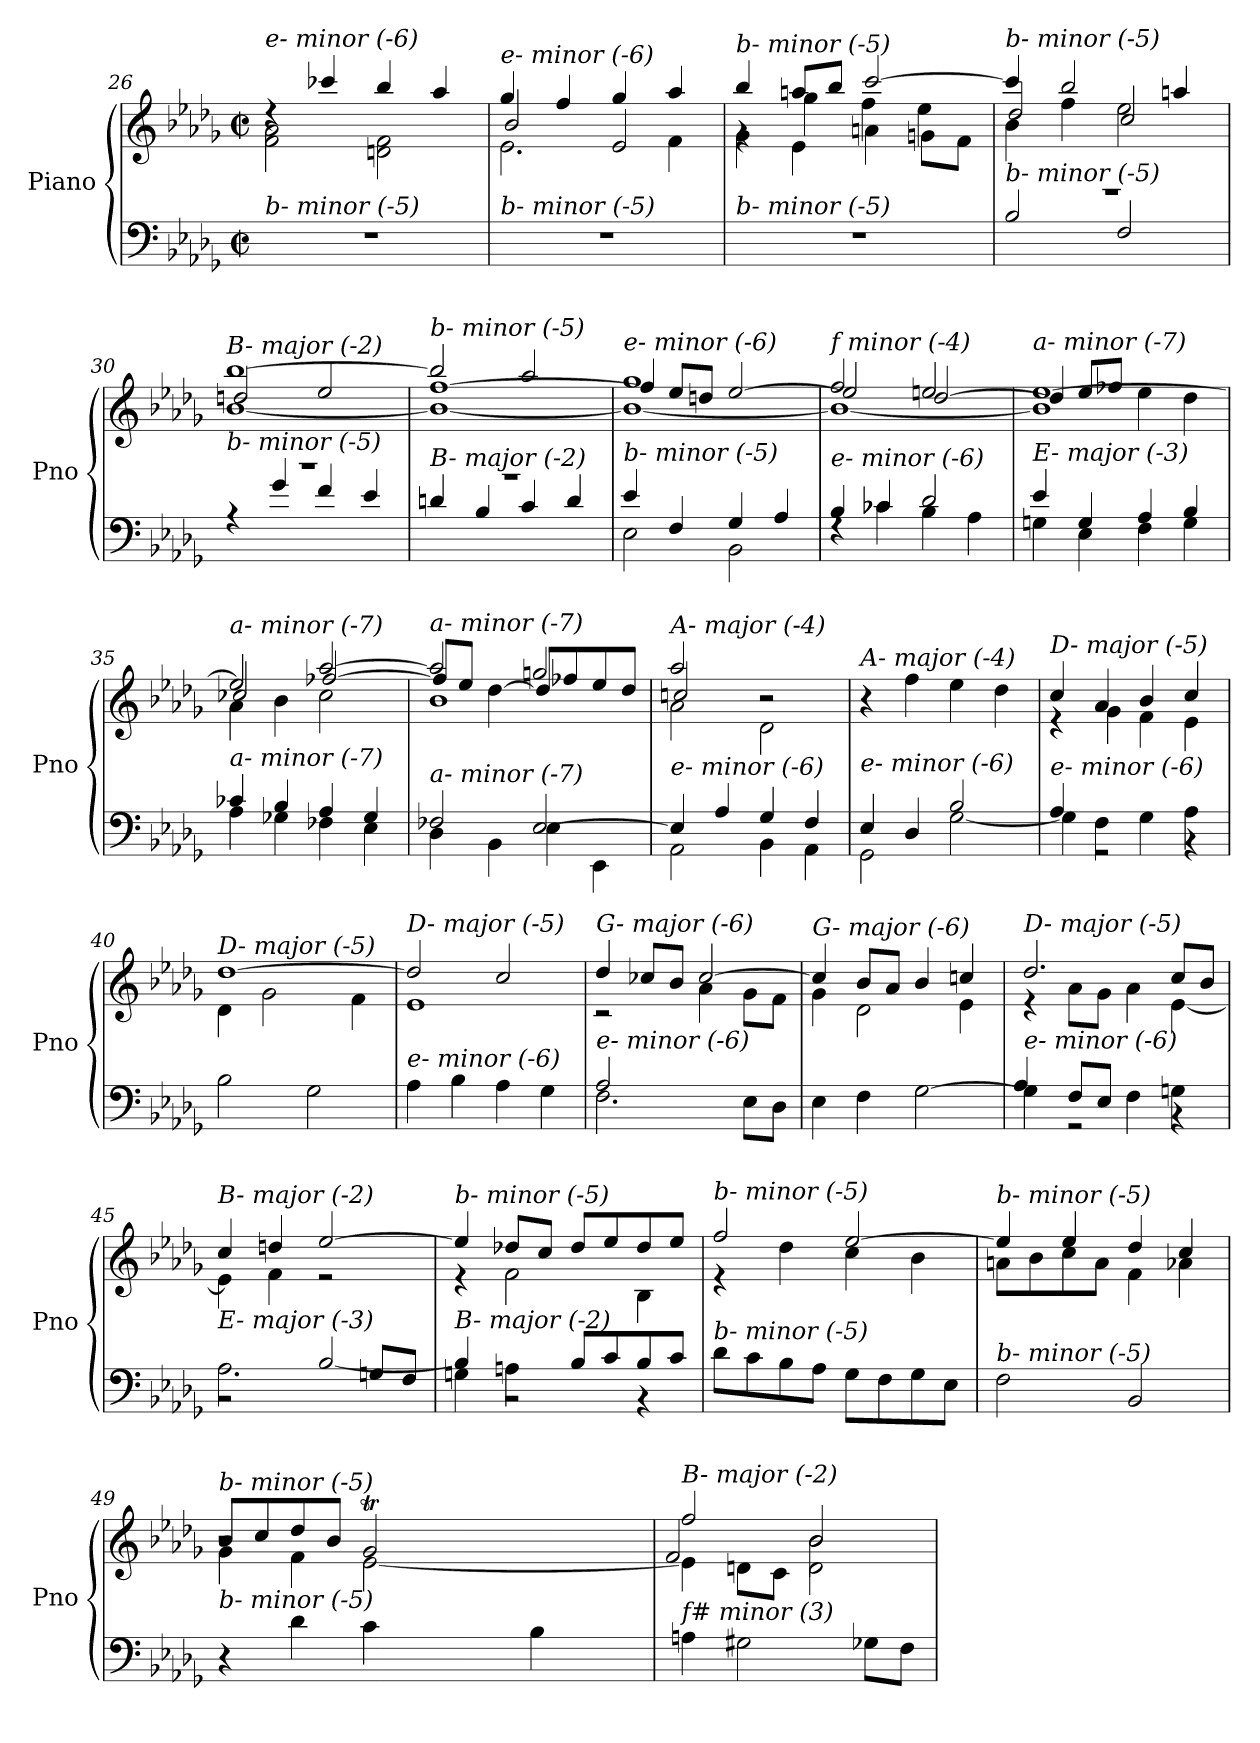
**kern	**kern
*part1	*part1
*staff2	*staff1
*I"Piano	*
*I'Pno	*
*clefF4	*clefG2
*k[b-e-a-d-g-]	*k[b-e-a-d-g-]
*M2/2	*M2/2
*met(c|)	*met(c|)
=26	=26
*	*^
!	!LO:TX:i:t=e- minor (-6)	!
!LO:TX:i:t=b- minor (-5)	!	!
1r	4rdd	2f\ 2a-\
.	4ccc-X/	.
.	4bb-/	2dn\ 2f\
.	4aa-/	.
=27	=27	=27
*	*	*^
!	!LO:TX:i:t=e- minor (-6)	!	!
!LO:TX:i:t=b- minor (-5)	!	!	!
1r	4gg-/	2.e-\	2b-/
.	4ff/	.	.
.	4gg-/	.	2e-/
.	4aa-/	4f\	.
=28	=28	=28	=28
!	!LO:TX:i:t=b- minor (-5)	!	!
!LO:TX:i:t=b- minor (-5)	!	!	!
1r	4bb-/	4g-\	4rg
.	8aan/L	4e-\	4gg-\
.	8bb-/J	.	.
.	[2ccc/	4an\	4ff\
.	.	8gn\L	4ee-\
.	.	8f\J	.
=29	=29	=29	=29
*^	*	*	*
!	!	!LO:TX:i:t=b- minor (-5)	!	!
!LO:TX:i:t=b- minor (-5)	!	!	!	!
1r	2B-/	4ccc/]	4b-\	2dd-/
.	.	2bb-/	4ff\	.
.	2F/	.	2ee-\	2cc/
.	.	4aan/	.	.
=30	=30	=30	=30	=30
!	!	!LO:TX:i:t=B- major (-2)	!	!
!LO:TX:i:t=b- minor (-5)	!	!	!	!
1r	4rA	[1bb-	[1b-	2ddn/
.	4g-/	.	.	.
.	4f/	.	.	2ee-/
.	4e-/	.	.	.
!!LO:PB:g=z	!!	!!
=31	=31	=31	=31	=31
!	!	!LO:TX:i:t=b- minor (-5)	!	!
!LO:TX:i:t=B- major (-2)	!	!	!	!
1r	4dn/	2bb-/]	1b-_	[1ff
.	4B-/	.	.	.
.	4c/	2aa-/	.	.
.	4d/	.	.	.
=32	=32	=32	=32	=32
!	!	!LO:TX:i:t=e- minor (-6)	!	!
!LO:TX:i:t=b- minor (-5)	!	!	!	!
4e-/	2E-\	1gg-	1b-_	4ff/]
4F/	.	.	.	8ee-/L
.	.	.	.	8ddn/J
4G-/	2BB-\	.	.	[2ee-/
4A-/	.	.	.	.
=33	=33	=33	=33	=33
!	!	!LO:TX:i:t=f minor (-4)	!	!
!LO:TX:i:t=e- minor (-6)	!	!	!	!
4B-/	4rF	2ff/	1b-_	2ee-/]
4c-X/	4c-\	.	.	.
2d-/	4B-\	2eeni/	.	[2dd-/
.	4A-\	.	.	.
=34	=34	=34	=34	=34
!	!	!LO:TX:i:t=a- minor (-7)	!	!
!LO:TX:i:t=E- major (-3)	!	!	!	!
4e-/	4Gn\	[1ee-	1b-]	4dd-/]
4G/	4E-\	.	.	8ee-/L
.	.	.	.	8ff-X/J
4A-/	4F\	.	.	4ee-\
4B-/	4G\	.	.	4dd-\
=35	=35	=35	=35	=35
!	!	!LO:TX:i:t=a- minor (-7)	!	!
!LO:TX:i:t=a- minor (-7)	!	!	!	!
4c-X/	4A-\	2ee-/]	4a-\	2cc-X/
4B-/	4G-X\	.	4b-\	.
4A-/	4F-X\	[2aa-/	2cc-\	[2ff-X/
4G-/	4E-\	.	.	.
=36	=36	=36	=36	=36
!	!	!LO:TX:i:t=a- minor (-7)	!	!
!LO:TX:i:t=a- minor (-7)	!	!	!	!
2F-X/	4D-\	2aa-/]	1b-	8ff-/L]
.	.	.	.	8ee-/J
.	4BB-\	.	.	[4dd-\
[2E-/	4E-\	2ggn/	.	8dd-/L]
.	.	.	.	8ff-X/
.	4EE-\	.	.	8ee-/
.	.	.	.	8dd-/J
!!LO:LB:g=z	!!	!!
=37	=37	=37	=37	=37
!	!	!LO:TX:i:t=A- major (-4)	!	!
!LO:TX:i:t=e- minor (-6)	!	!	!	!
4E-/]	2AA-\	2aa-/	2a-\	2ccn/
4A-/	.	.	.	.
4G-/	4BB-\	2r	2d-\	2r
4F/	4AA-\	.	.	.
*	*	*v	*v	*v
=38	=38	=38
!	!	!LO:TX:i:t=A- major (-4)
!LO:TX:i:t=e- minor (-6)	!	!
4E-/	2GG-\	4r
4D-/	.	4ff\
2B-/	[2G-\	4ee-\
.	.	4dd-\
=39	=39	=39
*	*	*^
!	!	!LO:TX:i:t=D- major (-5)	!
!LO:TX:i:t=e- minor (-6)	!	!	!
4A-/	4G-\]	4cc/	4r
4F\	2r	4a-/	4g-\
4G-\	.	4b-/	4f\
4A-\	4r	4cc/	4e-\
=40	=40	=40	=40
!	!	!LO:TX:i:t=D- major (-5)	!
!LO:TX:i:t=e- minor (-6)	!	!	!
*v	*v	*	*
2B-\	[1dd-	4d-\
.	.	2g-\
2G-\	.	.
.	.	4f\
=41	=41	=41
!	!LO:TX:i:t=D- major (-5)	!
!LO:TX:i:t=e- minor (-6)	!	!
4A-\	2dd-/]	1e-
4B-\	.	.
4A-\	2cc/	.
4G-\	.	.
=42	=42	=42
*^	*	*
!	!	!LO:TX:i:t=G- major (-6)	!
!LO:TX:i:t=e- minor (-6)	!	!	!
2A-/	2.F\	4dd-/	2r
.	.	8cc-X/L	.
.	.	8b-/J	.
2ryy	.	[2cc-/	4a-\
.	8E-\L	.	8g-\L
.	8D-\J	.	8f\J
=43	=43	=43	=43
!	!	!LO:TX:i:t=G- major (-6)	!
!LO:TX:i:t=e- minor (-6)	!	!	!
*v	*v	*	*
4E-\	4cc-/]	4g-\
4F\	8b-/L	2d-\
.	8a-/J	.
[2G-\	4b-/	.
.	4ccn/	4e-\
!!LO:LB:g=z	!!
=44	=44	=44
*^	*	*
!	!	!LO:TX:i:t=D- major (-5)	!
!LO:TX:i:t=e- minor (-6)	!	!	!
4G-\]	4A-/	2.dd-/	4r
8F/L	2r	.	8a-\L
8E-/J	.	.	8g-\J
4F\	.	.	4a-\
4Gn\	4r	8cc/L	[4e-\
.	.	8b-/J	.
=45	=45	=45	=45
!	!	!LO:TX:i:t=B- major (-2)	!
!LO:TX:i:t=E- major (-3)	!	!	!
2.A-\	2r	4cc/	4e-\]
.	.	4ddn/	4f\
.	[2B-/	[2ee-/	2r
8Gn/L	.	.	.
8F/J	.	.	.
=46	=46	=46	=46
!	!	!LO:TX:i:t=b- minor (-5)	!
!LO:TX:i:t=B- major (-2)	!	!	!
4Gn\	4B-/]	4ee-/]	4r
4An\	2r	8dd-X/L	2f\
.	.	8cc/J	.
8B-/L	.	8dd-/L	.
8c/	.	8ee-/	.
8B-/	4r	8dd-/	4B-\
8c/J	.	8ee-/J	.
*v	*v	*	*
=47	=47	=47
!	!LO:TX:i:t=b- minor (-5)	!
!LO:TX:i:t=b- minor (-5)	!	!
8d-\L	2ff/	4r
8c\	.	.
8B-\	.	4dd-\
8A-\J	.	.
8G-\L	[2ee-/	4cc\
8F\	.	.
8G-\	.	4b-\
8E-\J	.	.
=48	=48	=48
!	!LO:TX:i:t=b- minor (-5)	!
!LO:TX:i:t=b- minor (-5)	!	!
2F\	4ee-/]	8an\L
.	.	8b-\
.	4ee-/	8cc\
.	.	8a\J
2BB-/	4dd-/	4f\
.	4cc/	4a-X\
!!LO:LB:g=z
=49	=49	=49
*	*	*^
!	!LO:TX:i:t=b- minor (-5)	!	!
!LO:TX:i:t=b- minor (-5)	!	!	!
4r	8b-/L	4g-\	2r
.	8cc/	.	.
4d-\	8dd-/	4f\	.
.	8b-/J	.	.
4c\	2g-T/	[2e-\	32a-LLLyy
.	.	.	32g-yy
.	.	.	32a-yy
.	.	.	32g-yy
.	.	.	32a-yy
.	.	.	32g-yy
.	.	.	32a-yy
.	.	.	32g-JJJyy
4B-\	.	.	32a-LLLyy
.	.	.	32g-yy
.	.	.	32a-yy
.	.	.	32g-Jyy
.	.	.	16fyy
.	.	.	16g-JJyy
=50	=50	=50	=50
!	!LO:TX:i:t=B- major (-2)	!	!
!LO:TX:i:t=f# minor (3)	!	!	!
4An\	2ff/	4e-\]	2f/
2G#Xi\	.	8dn\L	.
.	.	8c\J	.
.	2b-/	2d\	2b-\
8G-\L	.	.	.
8F\J	.	.	.
*	*v	*v	*v
=	=
*-	*-
